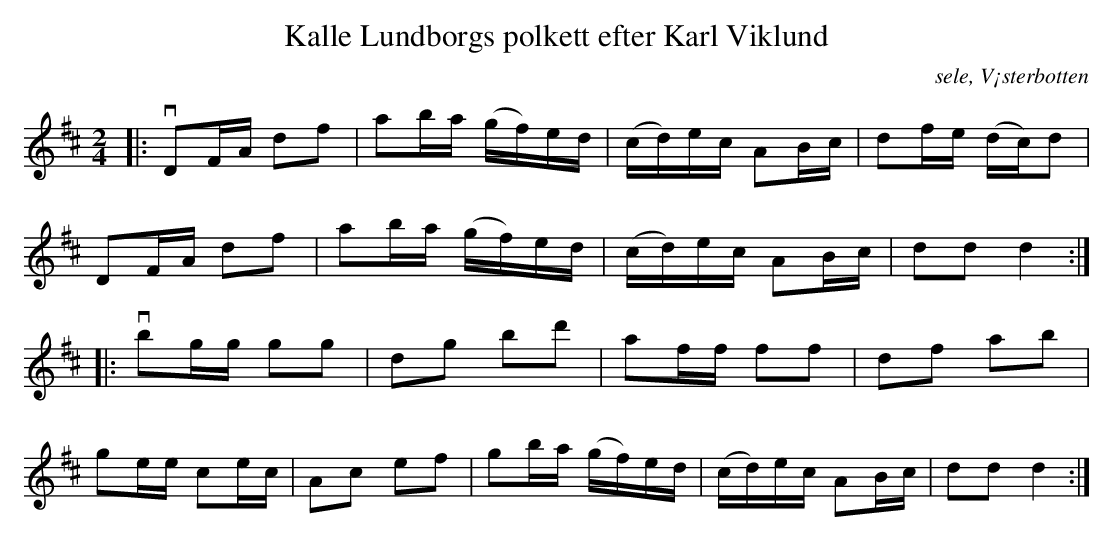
X:1
T:Kalle Lundborgs polkett efter Karl Viklund
O: sele, V¡sterbotten
M:2/4
L:1/8
K:D
|: vDF/A/ df | ab/a/ (g/f/)e/d/ | (c/d/)e/c/ AB/c/ | df/e/ (d/c/)d |
DF/A/ df | ab/a/ (g/f/)e/d/ | (c/d/)e/c/ AB/c/ | dd  d2 :|
|:vbg/g/ gg | dg bd' | af/f/ ff | df ab |
ge/e/ ce/c/ | Ac ef | gb/a/ (g/f/)e/d/ | (c/d/)e/c/ AB/c/ | dd d2 :|
